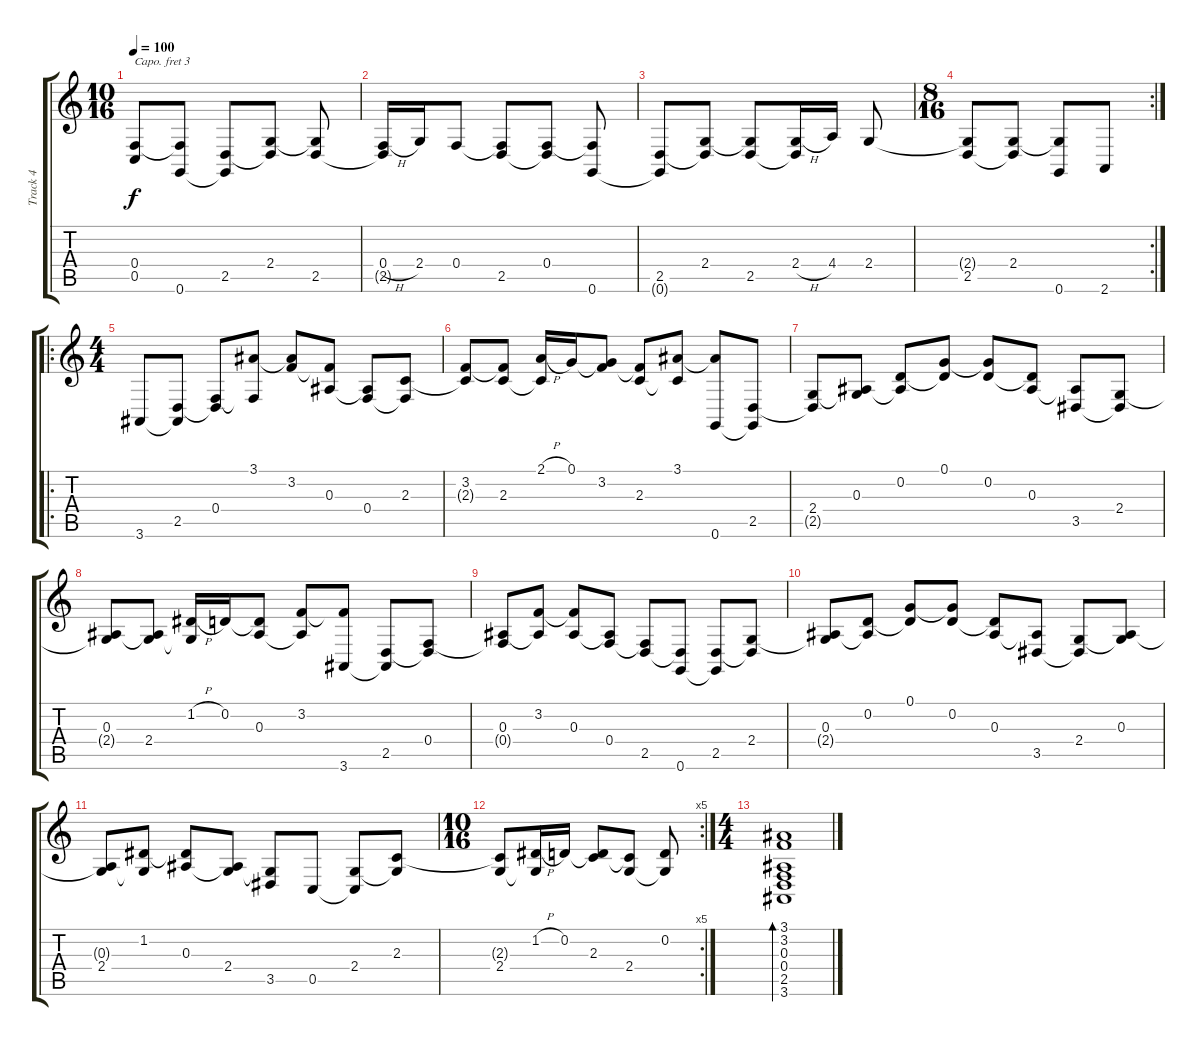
\track ("Track 4" "Track 4") {instrument harpsichord}
\staff {score tabs}
\capo 3
\tuning (E4 B3 G3 D3 A2 E2) {hide}
\ts (10 16)
\tempo 100
\clef g2
\ks c
(0.4 0.5{t}).8{dy f} (0.4{t} 0.6).8 (2.5 0.6{t}).8 (2.4 2.5{t}).8 (2.4{t} 2.5).8 |
(0.4{h} 2.5{t}).16 2.4.16 0.4.8 (0.4{t} 2.5).8 (0.4 2.5{t}).8 (0.4{t} 0.6).8 |
(2.5 0.6{t}).8 (2.4 2.5{t}).8 (2.4{t} 2.5).8 (2.4{h} 2.5{t}).16 4.4.16 2.4.8 |
\rc 2
\ts (8 16)
(2.4{t} 2.5).8 (2.4 2.5{t}).8 (2.4{t} 0.6).8 2.6.8 |
\ro
\ts (4 4)
3.6.8 (2.5 3.6{t}).8 (0.4 2.5{t}).8 (3.1 0.4{t}).8 (3.1{t} 3.2).8 (3.2{t} 0.3).8 (0.3{t} 0.4).8 (2.3 0.4{t}).8 |
(3.2 2.3{t}).8 (3.2{t} 2.3).8 (2.1{h} 2.3{t}).16 0.1.16 (0.1{t} 3.2).8 (3.2{t} 2.3).8 (3.1 2.3{t}).8 (3.1{t} 0.6).8 (2.5 0.6{t}).8 |
(2.4 2.5{t}).8 (0.3 2.4{t}).8 (0.2 0.3{t}).8 (0.1 0.2{t}).8 (0.1{t} 0.2).8 (0.2{t} 0.3).8 (0.3{t} 3.5).8 (2.4 3.5{t}).8 |
(0.3 2.4{t}).8 (0.3{t} 2.4).8 (1.2{h} 2.4{t}).16 0.2.16 (0.2{t} 0.3).8 (3.2 0.3{t}).8 (3.2{t} 3.6).8 (2.5 3.6{t}).8 (0.4 2.5{t}).8 |
(0.3 0.4{t}).8 (3.2 0.3{t}).8 (3.2{t} 0.3).8 (0.3{t} 0.4).8 (0.4{t} 2.5).8 (2.5{t} 0.6).8 (2.5 0.6{t}).8 (2.4 2.5{t}).8 |
(0.3 2.4{t}).8 (0.2 0.3{t}).8 (0.1 0.2{t}).8 (0.1{t} 0.2).8 (0.2{t} 0.3).8 (0.3{t} 3.5).8 (2.4 3.5{t}).8 (0.3 2.4{t}).8 |
(0.3{t} 2.4).8 (1.2 2.4{t}).8 (1.2{t} 0.3).8 (0.3{t} 2.4).8 (2.4{t} 3.5).8 0.5.8 (2.4 0.5{t}).8 (2.3 2.4{t}).8 |
\rc 5
\ts (10 16)
(2.3{t} 2.4).8 (1.2{h} 2.4{t}).16 0.2.16 (0.2{t} 2.3).8 (2.3{t} 2.4).8 (0.2 2.4{t}).8 |
\ts (4 4)
(3.1 3.2 0.3 0.4 2.5 3.6).1{bd 480}
